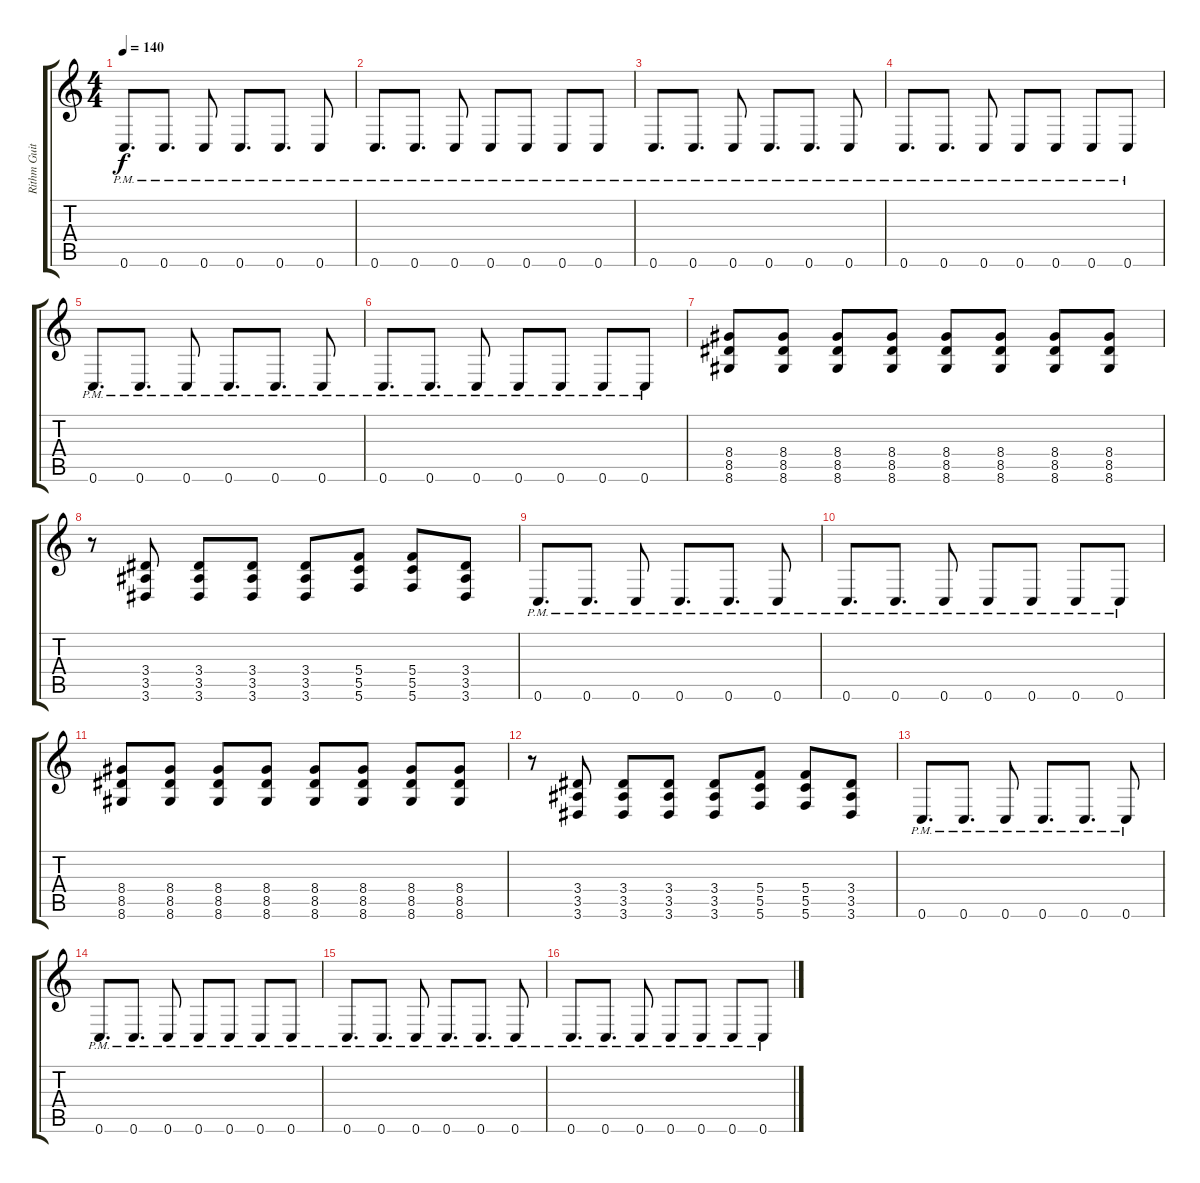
\track ("Rithm Guitar" "Rithm Guit") {instrument distortionguitar}
\staff {score tabs}
\tuning (D4 A3 F3 C3 G2 C2) {hide}
\ts (4 4)
\tempo 140
\clef g2
\ks c
0.6{pm}.8{d dy f} 0.6{pm}.8{d} 0.6{pm}.8 0.6{pm}.8{d} 0.6{pm}.8{d} 0.6{pm}.8 |
0.6{pm}.8{d} 0.6{pm}.8{d} 0.6{pm}.8 0.6{pm}.8 0.6{pm}.8 0.6{pm}.8 0.6{pm}.8 |
0.6{pm}.8{d} 0.6{pm}.8{d} 0.6{pm}.8 0.6{pm}.8{d} 0.6{pm}.8{d} 0.6{pm}.8 |
0.6{pm}.8{d} 0.6{pm}.8{d} 0.6{pm}.8 0.6{pm}.8 0.6{pm}.8 0.6{pm}.8 0.6{pm}.8 |
0.6{pm}.8{d} 0.6{pm}.8{d} 0.6{pm}.8 0.6{pm}.8{d} 0.6{pm}.8{d} 0.6{pm}.8 |
0.6{pm}.8{d} 0.6{pm}.8{d} 0.6{pm}.8 0.6{pm}.8 0.6{pm}.8 0.6{pm}.8 0.6{pm}.8 |
(8.4 8.5 8.6).8 (8.4 8.5 8.6).8 (8.4 8.5 8.6).8 (8.4 8.5 8.6).8 (8.4 8.5 8.6).8 (8.4 8.5 8.6).8 (8.4 8.5 8.6).8 (8.4 8.5 8.6).8 |
r.8 (3.4 3.5 3.6).8 (3.4 3.5 3.6).8 (3.4 3.5 3.6).8 (3.4 3.5 3.6).8 (5.4 5.5 5.6).8 (5.4 5.5 5.6).8 (3.4 3.5 3.6).8 |
0.6{pm}.8{d} 0.6{pm}.8{d} 0.6{pm}.8 0.6{pm}.8{d} 0.6{pm}.8{d} 0.6{pm}.8 |
0.6{pm}.8{d} 0.6{pm}.8{d} 0.6{pm}.8 0.6{pm}.8 0.6{pm}.8 0.6{pm}.8 0.6{pm}.8 |
(8.4 8.5 8.6).8 (8.4 8.5 8.6).8 (8.4 8.5 8.6).8 (8.4 8.5 8.6).8 (8.4 8.5 8.6).8 (8.4 8.5 8.6).8 (8.4 8.5 8.6).8 (8.4 8.5 8.6).8 |
r.8 (3.4 3.5 3.6).8 (3.4 3.5 3.6).8 (3.4 3.5 3.6).8 (3.4 3.5 3.6).8 (5.4 5.5 5.6).8 (5.4 5.5 5.6).8 (3.4 3.5 3.6).8 |
0.6{pm}.8{d} 0.6{pm}.8{d} 0.6{pm}.8 0.6{pm}.8{d} 0.6{pm}.8{d} 0.6{pm}.8 |
0.6{pm}.8{d} 0.6{pm}.8{d} 0.6{pm}.8 0.6{pm}.8 0.6{pm}.8 0.6{pm}.8 0.6{pm}.8 |
0.6{pm}.8{d} 0.6{pm}.8{d} 0.6{pm}.8 0.6{pm}.8{d} 0.6{pm}.8{d} 0.6{pm}.8 |
0.6{pm}.8{d} 0.6{pm}.8{d} 0.6{pm}.8 0.6{pm}.8 0.6{pm}.8 0.6{pm}.8 0.6{pm}.8
